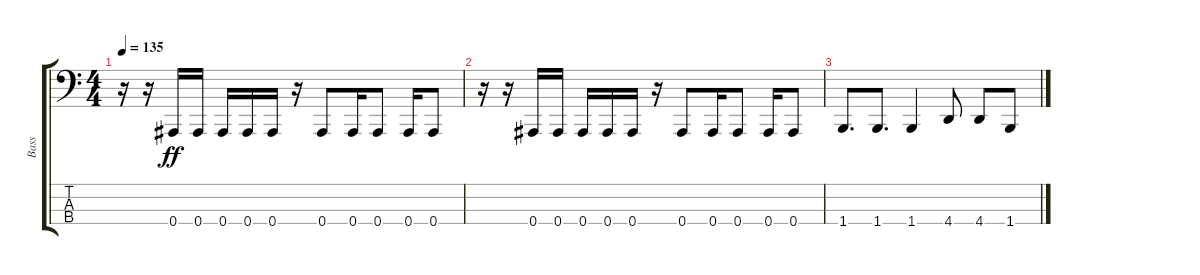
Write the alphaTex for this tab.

\track ("Bass" "Bass") {instrument electricbassfinger}
\staff {score tabs}
\tuning (Eb3 Bb0 F2 Bb0) {hide}
\ts (4 4)
\tempo 135
\clef f4
\ks c
r.16{dy ff} r.16 0.4.16 0.4.16 0.4.16 0.4.16 0.4.16 r.16 0.4.8 0.4.16 0.4.8 0.4.16 0.4.8 |
r.16 r.16 0.4.16 0.4.16 0.4.16 0.4.16 0.4.16 r.16 0.4.8 0.4.16 0.4.8 0.4.16 0.4.8 |
1.4.8{d} 1.4.8{d} 1.4.4 4.4.8 4.4.8 1.4.8
